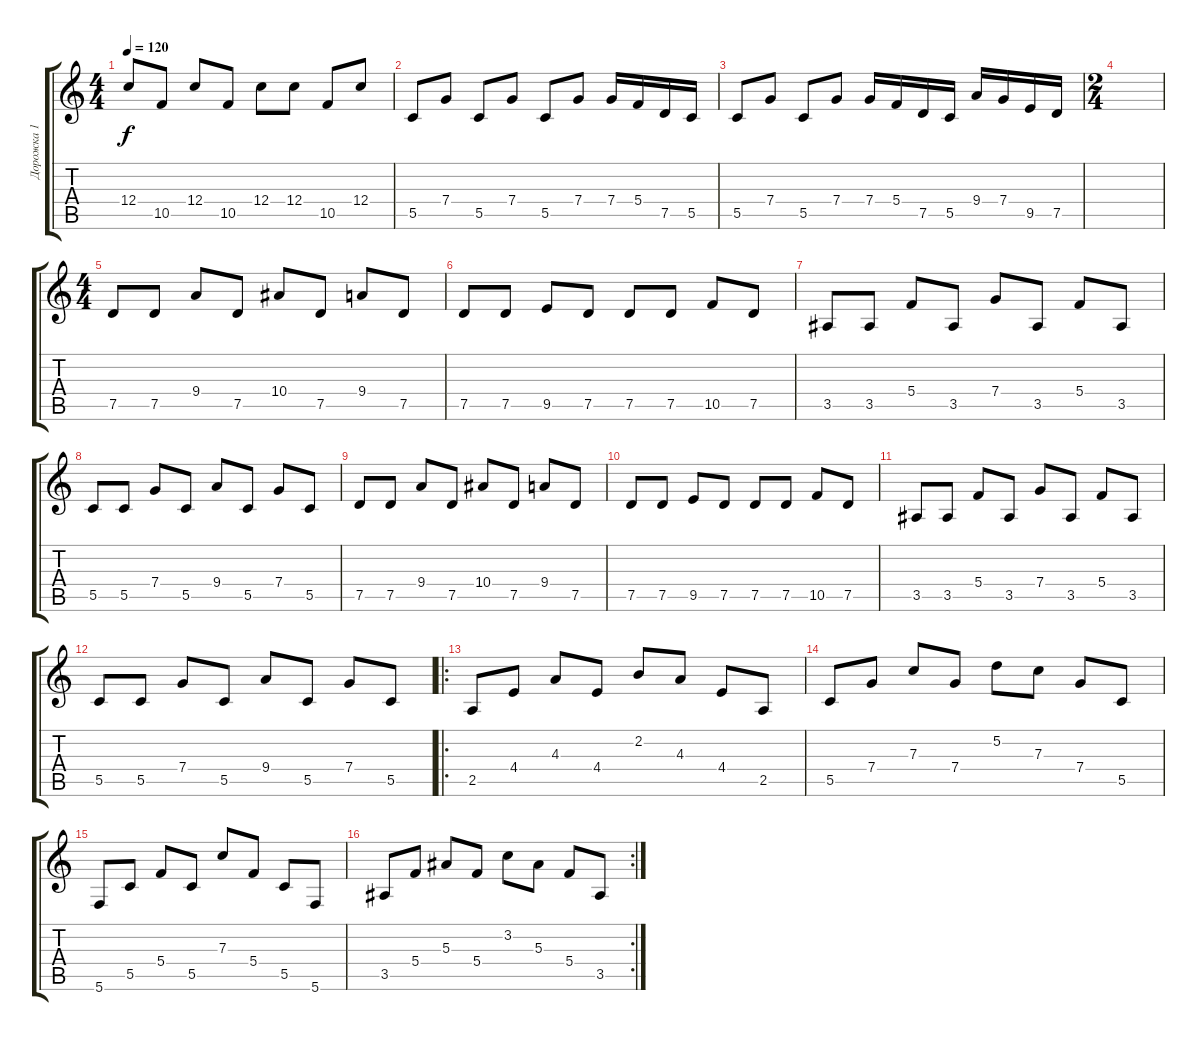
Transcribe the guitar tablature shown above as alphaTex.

\track ("Дорожка 1" "Дорожка 1") {instrument distortionguitar}
\staff {score tabs}
\tuning (D4 A3 F3 C3 G2 C2) {hide}
\ts (4 4)
\tempo 120
\clef g2
\ks c
12.4.8{dy f} 10.5.8 12.4.8 10.5.8 12.4.8 12.4.8 10.5.8 12.4.8 |
5.5.8 7.4.8 5.5.8 7.4.8 5.5.8 7.4.8 7.4.16 5.4.16 7.5.16 5.5.16 |
5.5.8 7.4.8 5.5.8 7.4.8 7.4.16 5.4.16 7.5.16 5.5.16 9.4.16 7.4.16 9.5.16 7.5.16 |
\ts (2 4)
|
\ts (4 4)
7.5.8 7.5.8 9.4.8 7.5.8 10.4.8 7.5.8 9.4.8 7.5.8 |
7.5.8 7.5.8 9.5.8 7.5.8 7.5.8 7.5.8 10.5.8 7.5.8 |
3.5.8 3.5.8 5.4.8 3.5.8 7.4.8 3.5.8 5.4.8 3.5.8 |
5.5.8 5.5.8 7.4.8 5.5.8 9.4.8 5.5.8 7.4.8 5.5.8 |
7.5.8 7.5.8 9.4.8 7.5.8 10.4.8 7.5.8 9.4.8 7.5.8 |
7.5.8 7.5.8 9.5.8 7.5.8 7.5.8 7.5.8 10.5.8 7.5.8 |
3.5.8 3.5.8 5.4.8 3.5.8 7.4.8 3.5.8 5.4.8 3.5.8 |
5.5.8 5.5.8 7.4.8 5.5.8 9.4.8 5.5.8 7.4.8 5.5.8 |
\ro
2.5.8 4.4.8 4.3.8 4.4.8 2.2.8 4.3.8 4.4.8 2.5.8 |
5.5.8 7.4.8 7.3.8 7.4.8 5.2.8 7.3.8 7.4.8 5.5.8 |
5.6.8 5.5.8 5.4.8 5.5.8 7.3.8 5.4.8 5.5.8 5.6.8 |
\rc 2
3.5.8 5.4.8 5.3.8 5.4.8 3.2.8 5.3.8 5.4.8 3.5.8
